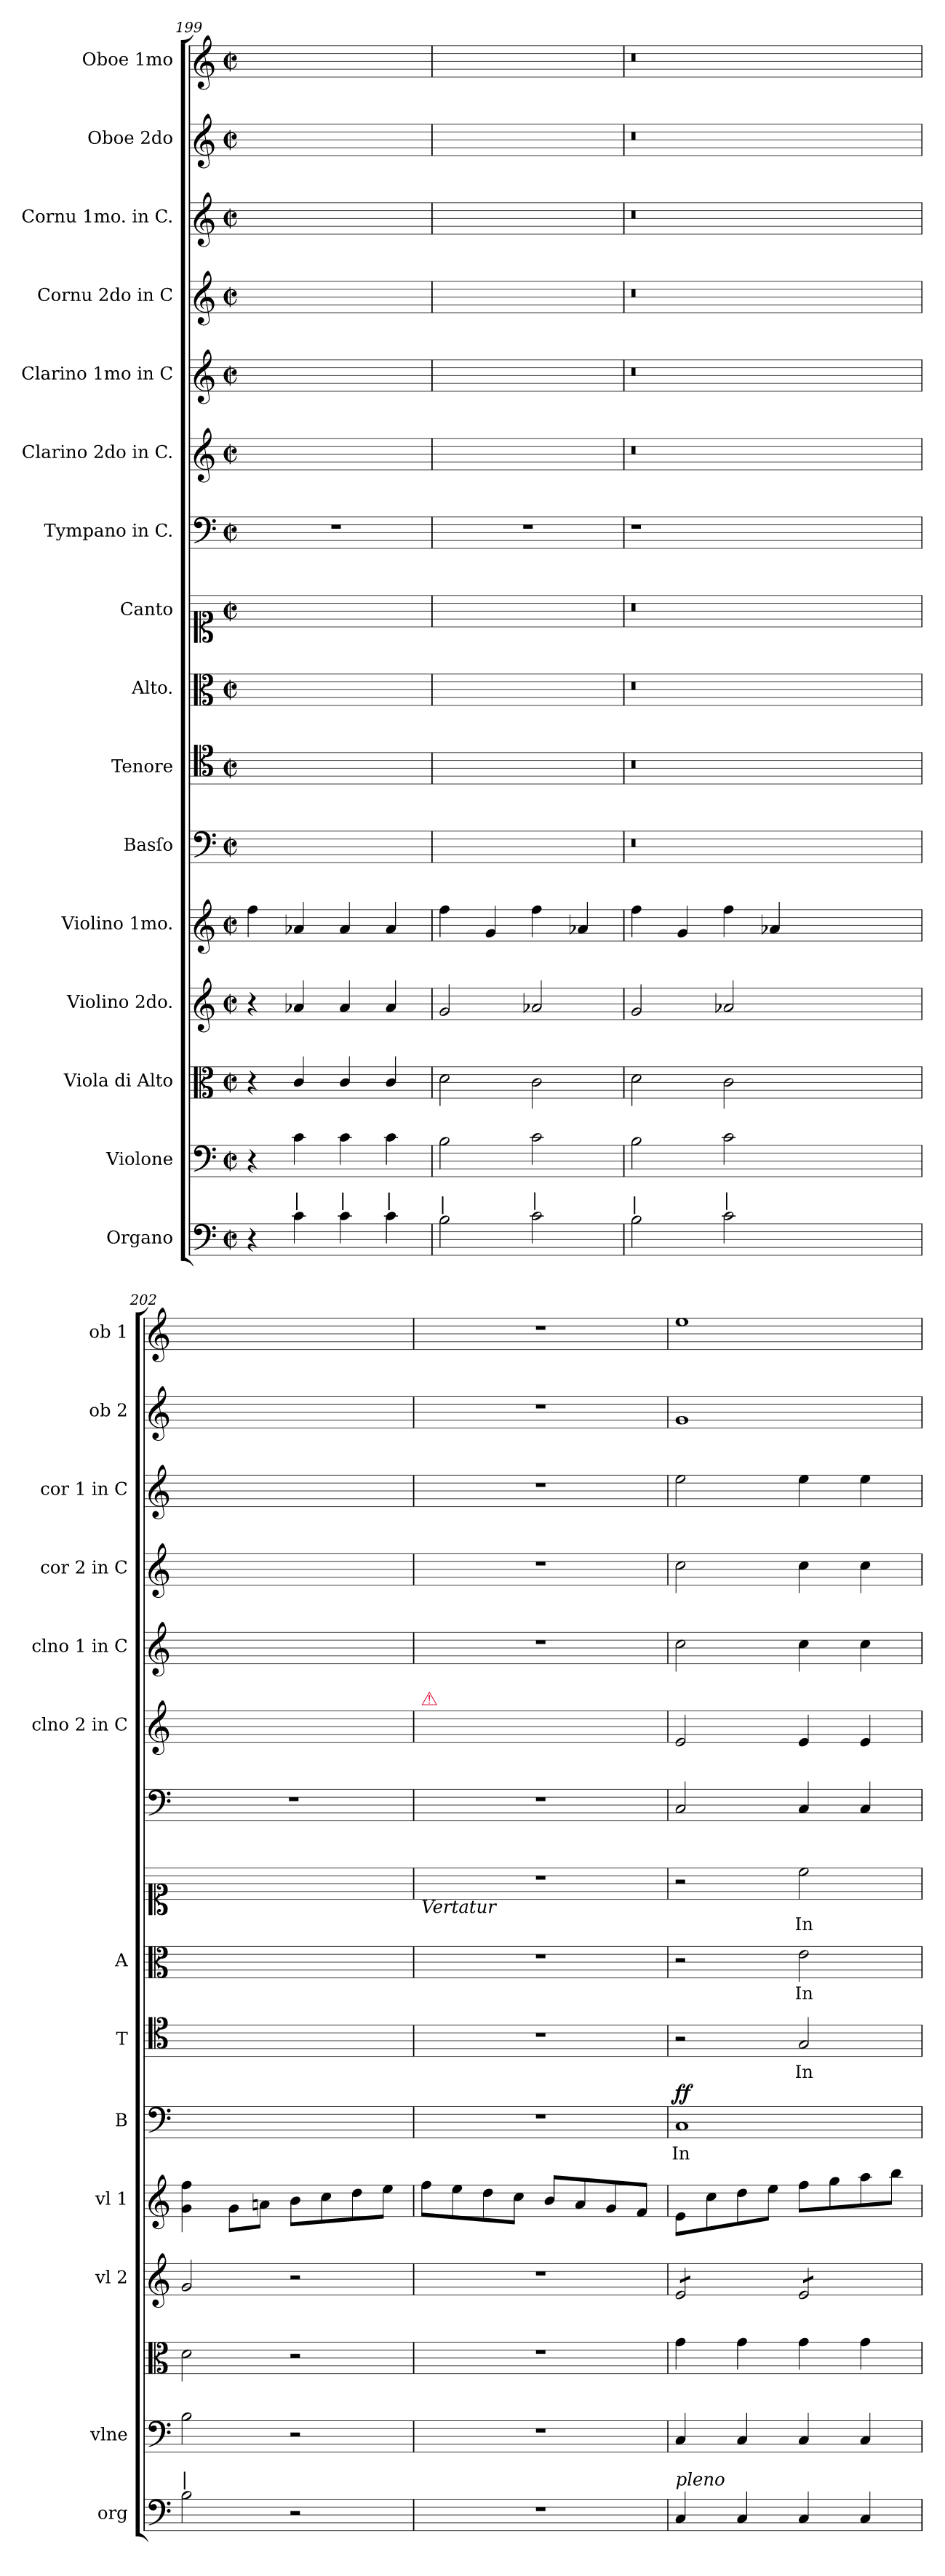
**kern	**dynam	**kern	**dynam	**kern	**dynam	**kern	**dynam	**kern	**dynam	**kern	**text	**dynam	**kern	**text	**kern	**text	**kern	**text	**dynam	**kern	**kern	**kern	**dynam	**kern	**dynam	**kern	**dynam	**kern	**dynam	**kern	**dynam
*part16	*part16	*part15	*part15	*part14	*part14	*part13	*part13	*part12	*part12	*part11	*part11	*part11	*part10	*part10	*part9	*part9	*part8	*part8	*part8	*part7	*part6	*part5	*part5	*part4	*part4	*part3	*part3	*part2	*part2	*part1	*part1
*staff16	*staff16	*staff15	*staff15	*staff14	*staff14	*staff13	*staff13	*staff12	*staff12	*staff11	*staff11	*staff11	*staff10	*staff10	*staff9	*staff9	*staff8	*staff8	*staff8	*staff7	*staff6	*staff5	*staff5	*staff4	*staff4	*staff3	*staff3	*staff2	*staff2	*staff1	*staff1
*I"Organo	*	*I"Violone	*	*I"Viola di Alto	*	*I"Violino 2do.	*	*I"Violino 1mo.	*	*I"Basſo	*	*	*I"Tenore	*	*I"Alto.	*	*I"Canto	*	*	*I"Tympano in C.	*I"Clarino 2do in C.	*I"Clarino 1mo in C	*	*I"Cornu 2do in C	*	*I"Cornu 1mo. in C.	*	*I"Oboe 2do	*	*I"Oboe 1mo	*
*I'org	*	*I'vlne	*	*	*	*I'vl 2	*	*I'vl 1	*	*I'B	*	*	*I'T	*	*I'A	*	*	*	*	*	*I'clno 2 in C	*I'clno 1 in C	*	*I'cor 2 in C	*	*I'cor 1 in C	*	*I'ob 2	*	*I'ob 1	*
*clefF4	*	*clefF4	*	*clefC3	*	*clefG2	*	*clefG2	*	*clefF4	*	*	*clefC4	*	*clefC3	*	*clefC1	*	*	*clefF4	*clefG2	*clefG2	*	*clefG2	*	*clefG2	*	*clefG2	*	*clefG2	*
*k[]	*	*k[]	*	*k[]	*	*k[]	*	*k[]	*	*k[]	*	*	*k[]	*	*k[]	*	*k[]	*	*	*k[]	*k[]	*k[]	*	*k[]	*	*k[]	*	*k[]	*	*k[]	*
*C:	*	*C:	*	*C:	*	*C:	*	*C:	*	*C:	*	*	*C:	*	*C:	*	*C:	*	*	*C:	*C:	*C:	*	*C:	*	*C:	*	*C:	*	*C:	*
*M2/2	*	*M2/2	*	*M2/2	*	*M2/2	*	*M2/2	*	*M2/2	*	*	*M2/2	*	*M2/2	*	*M2/2	*	*	*M2/2	*M2/2	*M2/2	*	*M2/2	*	*M2/2	*	*M2/2	*	*M2/2	*
*met(c|)	*	*met(c|)	*	*met(c|)	*	*met(c|)	*	*met(c|)	*	*met(c|)	*	*	*met(c|)	*	*met(c|)	*	*met(c|)	*	*	*met(c|)	*met(c|)	*met(c|)	*	*met(c|)	*	*met(c|)	*	*met(c|)	*	*met(c|)	*
=199	=199	=199	=199	=199	=199	=199	=199	=199	=199	=199	=199	=199	=199	=199	=199	=199	=199	=199	=199	=199	=199	=199	=199	=199	=199	=199	=199	=199	=199	=199	=199
4r	.	4r	.	4r	.	4r	.	4ff\	.	1ryy	.	.	1ryy	.	1ryy	.	1ryy	.	.	1r	1ryy	1ryy	.	1ryy	.	1ryy	.	1ryy	.	1ryy	.
!LO:TX:a:t=|	!	!	!	!	!	!	!	!	!	!	!	!	!	!	!	!	!	!	!	!	!	!	!	!	!	!	!	!	!	!	!
4c\	.	4c\	.	4c/	.	4a-X/	.	4a-X/	.	.	.	.	.	.	.	.	.	.	.	.	.	.	.	.	.	.	.	.	.	.	.
!LO:TX:a:t=|	!	!	!	!	!	!	!	!	!	!	!	!	!	!	!	!	!	!	!	!	!	!	!	!	!	!	!	!	!	!	!
4c\	.	4c\	.	4c/	.	4a-/	.	4a-/	.	.	.	.	.	.	.	.	.	.	.	.	.	.	.	.	.	.	.	.	.	.	.
!LO:TX:a:t=|	!	!	!	!	!	!	!	!	!	!	!	!	!	!	!	!	!	!	!	!	!	!	!	!	!	!	!	!	!	!	!
4c\	.	4c\	.	4c/	.	4a-/	.	4a-/	.	.	.	.	.	.	.	.	.	.	.	.	.	.	.	.	.	.	.	.	.	.	.
=200	=200	=200	=200	=200	=200	=200	=200	=200	=200	=200	=200	=200	=200	=200	=200	=200	=200	=200	=200	=200	=200	=200	=200	=200	=200	=200	=200	=200	=200	=200	=200
!LO:TX:a:t=|	!	!	!	!	!	!	!	!	!	!	!	!	!	!	!	!	!	!	!	!	!	!	!	!	!	!	!	!	!	!	!
2B\	.	2B\	.	2d\	.	2g/	.	4ff\	.	1ryy	.	.	1ryy	.	1ryy	.	1ryy	.	.	1r	1ryy	1ryy	.	1ryy	.	1ryy	.	1ryy	.	1ryy	.
.	.	.	.	.	.	.	.	4g/	.	.	.	.	.	.	.	.	.	.	.	.	.	.	.	.	.	.	.	.	.	.	.
!LO:TX:a:t=|	!	!	!	!	!	!	!	!	!	!	!	!	!	!	!	!	!	!	!	!	!	!	!	!	!	!	!	!	!	!	!
2c\	.	2c\	.	2c\	.	2a-X/	.	4ff\	.	.	.	.	.	.	.	.	.	.	.	.	.	.	.	.	.	.	.	.	.	.	.
.	.	.	.	.	.	.	.	4a-X/	.	.	.	.	.	.	.	.	.	.	.	.	.	.	.	.	.	.	.	.	.	.	.
=201	=201	=201	=201	=201	=201	=201	=201	=201	=201	=201	=201	=201	=201	=201	=201	=201	=201	=201	=201	=201	=201	=201	=201	=201	=201	=201	=201	=201	=201	=201	=201
!LO:TX:a:t=|	!	!	!	!	!	!	!	!	!	!	!	!	!	!	!	!	!	!	!	!	!	!	!	!	!	!	!	!	!	!	!
2B\	.	2B\	.	2d\	.	2g/	.	4ff\	.	0r	.	.	0r	.	0r	.	0r	.	.	1r	0r	0r	.	0r	.	0r	.	0r	.	0r	.
.	.	.	.	.	.	.	.	4g/	.	.	.	.	.	.	.	.	.	.	.	.	.	.	.	.	.	.	.	.	.	.	.
!LO:TX:a:t=|	!	!	!	!	!	!	!	!	!	!	!	!	!	!	!	!	!	!	!	!	!	!	!	!	!	!	!	!	!	!	!
2c\	.	2c\	.	2c\	.	2a-X/	.	4ff\	.	.	.	.	.	.	.	.	.	.	.	.	.	.	.	.	.	.	.	.	.	.	.
.	.	.	.	.	.	.	.	4a-X/	.	.	.	.	.	.	.	.	.	.	.	.	.	.	.	.	.	.	.	.	.	.	.
1ryy	.	1ryy	.	1ryy	.	1ryy	.	1ryy	.	.	.	.	.	.	.	.	.	.	.	1ryy	.	.	.	.	.	.	.	.	.	.	.
=202	=202	=202	=202	=202	=202	=202	=202	=202	=202	=202	=202	=202	=202	=202	=202	=202	=202	=202	=202	=202	=202	=202	=202	=202	=202	=202	=202	=202	=202	=202	=202
!LO:TX:a:t=|	!	!	!	!	!	!	!	!	!	!	!	!	!	!	!	!	!	!	!	!	!	!	!	!	!	!	!	!	!	!	!
2B\	.	2B\	.	2d\	.	2g/	.	4g\ 4ff\	.	1ryy	.	.	1ryy	.	1ryy	.	1ryy	.	.	1r	1ryy	1ryy	.	1ryy	.	1ryy	.	1ryy	.	1ryy	.
.	.	.	.	.	.	.	.	8g\L	.	.	.	.	.	.	.	.	.	.	.	.	.	.	.	.	.	.	.	.	.	.	.
.	.	.	.	.	.	.	.	8an\J	.	.	.	.	.	.	.	.	.	.	.	.	.	.	.	.	.	.	.	.	.	.	.
2r	.	2r	.	2r	.	2r	.	8b\L	.	.	.	.	.	.	.	.	.	.	.	.	.	.	.	.	.	.	.	.	.	.	.
.	.	.	.	.	.	.	.	8cc\	.	.	.	.	.	.	.	.	.	.	.	.	.	.	.	.	.	.	.	.	.	.	.
.	.	.	.	.	.	.	.	8dd\	.	.	.	.	.	.	.	.	.	.	.	.	.	.	.	.	.	.	.	.	.	.	.
.	.	.	.	.	.	.	.	8ee\J	.	.	.	.	.	.	.	.	.	.	.	.	.	.	.	.	.	.	.	.	.	.	.
=203	=203	=203	=203	=203	=203	=203	=203	=203	=203	=203	=203	=203	=203	=203	=203	=203	=203	=203	=203	=203	=203	=203	=203	=203	=203	=203	=203	=203	=203	=203	=203
!	!	!	!	!	!	!	!	!	!	!	!	!	!	!	!	!	!	!	!	!	!LO:TX:a:color=crimson:t=⚠	!	!	!	!	!	!	!	!	!	!
!	!	!	!	!	!	!	!	!	!	!	!	!	!	!	!	!	!LO:TX:b:i:t=Vertatur	!	!	!	!	!	!	!	!	!	!	!	!	!	!
1r	.	1r	.	1r	.	1r	.	8ff\L	.	1r	.	.	1r	.	1r	.	1r	.	.	1r	1ryy	1r	.	1r	.	1r	.	1r	.	1r	.
.	.	.	.	.	.	.	.	8ee\	.	.	.	.	.	.	.	.	.	.	.	.	.	.	.	.	.	.	.	.	.	.	.
.	.	.	.	.	.	.	.	8dd\	.	.	.	.	.	.	.	.	.	.	.	.	.	.	.	.	.	.	.	.	.	.	.
.	.	.	.	.	.	.	.	8cc\J	.	.	.	.	.	.	.	.	.	.	.	.	.	.	.	.	.	.	.	.	.	.	.
.	.	.	.	.	.	.	.	8b/L	.	.	.	.	.	.	.	.	.	.	.	.	.	.	.	.	.	.	.	.	.	.	.
.	.	.	.	.	.	.	.	8a/	.	.	.	.	.	.	.	.	.	.	.	.	.	.	.	.	.	.	.	.	.	.	.
.	.	.	.	.	.	.	.	8g/	.	.	.	.	.	.	.	.	.	.	.	.	.	.	.	.	.	.	.	.	.	.	.
.	.	.	.	.	.	.	.	8f/J	.	.	.	.	.	.	.	.	.	.	.	.	.	.	.	.	.	.	.	.	.	.	.
=204	=204	=204	=204	=204	=204	=204	=204	=204	=204	=204	=204	=204	=204	=204	=204	=204	=204	=204	=204	=204	=204	=204	=204	=204	=204	=204	=204	=204	=204	=204	=204
!LO:TX:a:i:t=pleno	!	!	!	!	!	!	!	!	!	!	!	!	!	!	!	!	!	!	!	!	!	!	!	!	!	!	!	!	!	!	!
!	!LO:DY:a	!	!LO:DY:a	!	!LO:DY:a	!	!LO:DY:a	!	!LO:DY:a	!	!	!LO:DY:a	!	!	!	!	!	!	!	!	!	!	!LO:DY:a	!	!LO:DY:a	!	!LO:DY:a	!	!LO:DY:a	!	!LO:DY:a
*	*	*	*	*	*	*tremolo	*	*	*	*	*	*	*	*	*	*	*	*	*	*	*	*	*	*	*	*	*	*	*	*	*
4C/	fforte	4C/	ffor&colon;	4g\	ffor&colon;	8e/L	ffor&colon;	8e\L	ffor&colon;	1C	In	ff.	2r	.	2r	.	2r	.	.	2C/	2e/	2cc\	ffor&colon;	2cc\	ffor&colon;	2ee\	ffor&colon;	1g	fforte	1ee	ffor&colon;
.	.	.	.	.	.	8e/	.	8cc\	.	.	.	.	.	.	.	.	.	.	.	.	.	.	.	.	.	.	.	.	.	.	.
4C/	.	4C/	.	4g\	.	8e/	.	8dd\	.	.	.	.	.	.	.	.	.	.	.	.	.	.	.	.	.	.	.	.	.	.	.
.	.	.	.	.	.	8e/J	.	8ee\J	.	.	.	.	.	.	.	.	.	.	.	.	.	.	.	.	.	.	.	.	.	.	.
!	!	!	!	!	!	!	!	!	!	!	!	!	!	!	!	!	!	!	!LO:DY:a	!	!	!	!	!	!	!	!	!	!	!	!
4C/	.	4C/	.	4g\	.	8e/L	.	8ff\L	.	.	.	.	2G/	In	2e\	In	2cc\	In	ffor&colon;	4C/	4e/	4cc\	.	4cc\	.	4ee\	.	.	.	.	.
.	.	.	.	.	.	8e/	.	8gg\	.	.	.	.	.	.	.	.	.	.	.	.	.	.	.	.	.	.	.	.	.	.	.
4C/	.	4C/	.	4g\	.	8e/	.	8aa\	.	.	.	.	.	.	.	.	.	.	.	4C/	4e/	4cc\	.	4cc\	.	4ee\	.	.	.	.	.
.	.	.	.	.	.	8e/J	.	8bb\J	.	.	.	.	.	.	.	.	.	.	.	.	.	.	.	.	.	.	.	.	.	.	.
*	*	*	*	*	*	*Xtremolo	*	*	*	*	*	*	*	*	*	*	*	*	*	*	*	*	*	*	*	*	*	*	*	*	*
=	=	=	=	=	=	=	=	=	=	=	=	=	=	=	=	=	=	=	=	=	=	=	=	=	=	=	=	=	=	=	=
*-	*-	*-	*-	*-	*-	*-	*-	*-	*-	*-	*-	*-	*-	*-	*-	*-	*-	*-	*-	*-	*-	*-	*-	*-	*-	*-	*-	*-	*-	*-	*-
